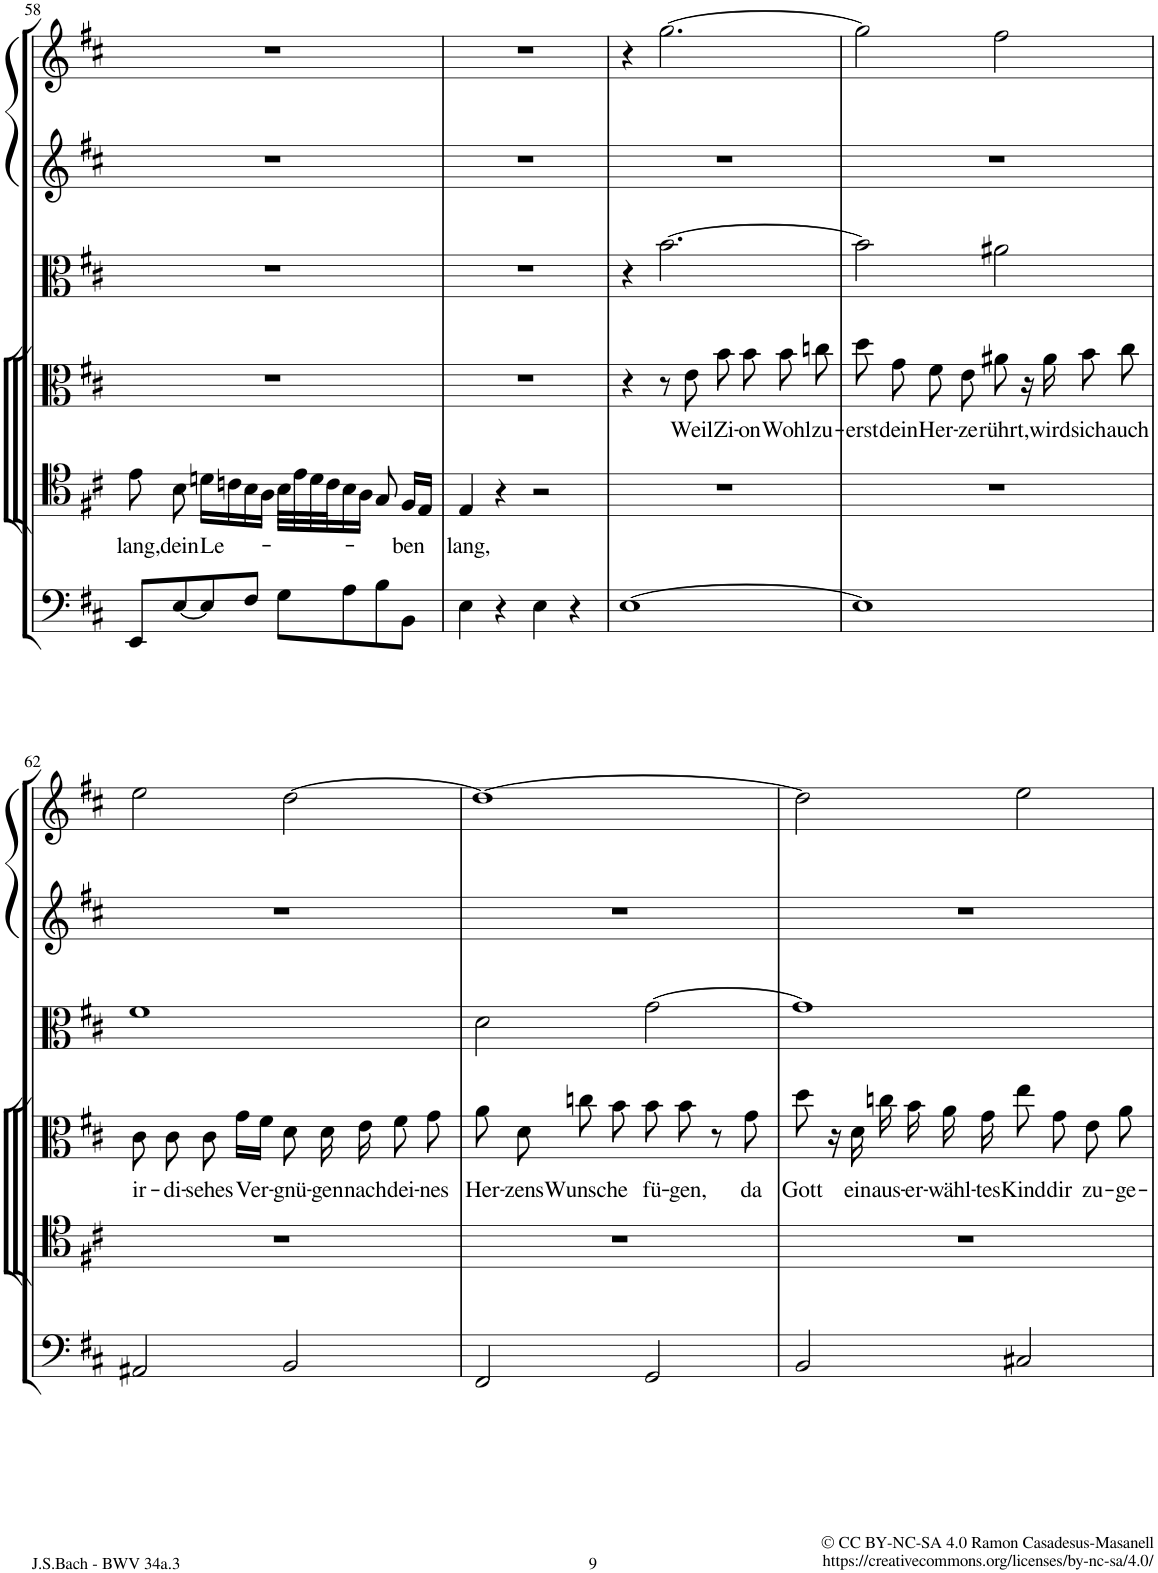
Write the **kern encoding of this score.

**kern	**kern	**text	**kern	**text	**kern	**kern	**kern
*part6	*part5	*part5	*part4	*part4	*part3	*part2	*part1
*staff6	*staff5	*staff5	*staff4	*staff4	*staff3	*staff2	*staff1
*I"Continuo	*I"Tenore	*	*I"Alto	*	*I"Viola	*I"Violino II	*I"Violino I
*	*	*	*	*	*I'Vla	*I'Vln	*I'Vln
!!LO:PB:g=z
*clefF4	*clefC4	*	*clefC3	*	*clefC3	*clefG2	*clefG2
*k[f#c#]	*k[f#c#]	*	*k[f#c#]	*	*k[f#c#]	*k[f#c#]	*k[f#c#]
*M4/4	*M4/4	*	*M4/4	*	*M4/4	*M4/4	*M4/4
*met(c)	*met(c)	*	*met(c)	*	*met(c)	*met(c)	*met(c)
=58	=58	=58	=58	=58	=58	=58	=58
!	!	!LO:LY:b	!	!	!	!	!
8EE/L	8e\	lang,	1r	.	1r	1r	1r
!	!	!LO:LY:b	!	!	!	!	!
[8E/	8B\	dein	.	.	.	.	.
!	!	!LO:LY:b	!	!	!	!	!
8E/]	16dn\LL	Le-	.	.	.	.	.
.	16cn\	.	.	.	.	.	.
8F#/J	16B\	.	.	.	.	.	.
.	16A\JJ	.	.	.	.	.	.
8G\L	32B\LLL	.	.	.	.	.	.
.	32e\	.	.	.	.	.	.
.	32d\	.	.	.	.	.	.
.	32c\J	.	.	.	.	.	.
8A\	16B\	.	.	.	.	.	.
.	16A\JJ	.	.	.	.	.	.
8B\	8G/	.	.	.	.	.	.
!	!	!LO:LY:b	!	!	!	!	!
8BB\J	16F#/LL	ben	.	.	.	.	.
.	16E/JJ	.	.	.	.	.	.
=59	=59	=59	=59	=59	=59	=59	=59
!	!	!LO:LY:b	!	!	!	!	!
4E\	4E/	lang,	1r	.	1r	1r	1r
4r	4r	.	.	.	.	.	.
4E\	2r	.	.	.	.	.	.
4r	.	.	.	.	.	.	.
=60	=60	=60	=60	=60	=60	=60	=60
[>1E	1r	.	4r	.	4r	1r	4r
.	.	.	8r	.	[>2.b\	.	[>2.gg\
!	!	!	!	!LO:LY:b	!	!	!
.	.	.	8e\	Weil	.	.	.
!	!	!	!	!LO:LY:b	!	!	!
.	.	.	8b\	Zi-	.	.	.
!	!	!	!	!LO:LY:b	!	!	!
.	.	.	8b\	-on	.	.	.
!	!	!	!	!LO:LY:b	!	!	!
.	.	.	8b\	Wohl	.	.	.
!	!	!	!	!LO:LY:b	!	!	!
.	.	.	8ccn\	zu-	.	.	.
=61	=61	=61	=61	=61	=61	=61	=61
!	!	!	!	!LO:LY:b	!	!	!
1E]	1r	.	8dd\	-erst	2b\]	1r	2gg\]
!	!	!	!	!LO:LY:b	!	!	!
.	.	.	8g\	dein	.	.	.
!	!	!	!	!LO:LY:b	!	!	!
.	.	.	8f#\	Her-	.	.	.
!	!	!	!	!LO:LY:b	!	!	!
.	.	.	8e\	-ze	.	.	.
!	!	!	!	!LO:LY:b	!	!	!
.	.	.	8a#X\	rührt,	2a#X\	.	2ff#\
.	.	.	16r	.	.	.	.
!	!	!	!	!LO:LY:b	!	!	!
.	.	.	16a#\	wird	.	.	.
!	!	!	!	!LO:LY:b	!	!	!
.	.	.	8b\	sich	.	.	.
!	!	!	!	!LO:LY:b	!	!	!
.	.	.	8cc#\	auch	.	.	.
!!LO:LB:g=z
=62	=62	=62	=62	=62	=62	=62	=62
!	!	!	!	!LO:LY:b	!	!	!
2AA#X/	1r	.	8c#\	ir-	1f#	1r	2ee\
!	!	!	!	!LO:LY:b	!	!	!
.	.	.	8c#\	-di-	.	.	.
!	!	!	!	!LO:LY:b	!	!	!
.	.	.	8c#\	-sehes	.	.	.
!	!	!	!	!LO:LY:b	!	!	!
.	.	.	16g\LL	Ver-	.	.	.
.	.	.	16f#\JJ	.	.	.	.
!	!	!	!	!LO:LY:b	!	!	!
2BB/	.	.	8d\	-gnü-	.	.	[>2dd\
!	!	!	!	!LO:LY:b	!	!	!
.	.	.	16d\	-gen	.	.	.
!	!	!	!	!LO:LY:b	!	!	!
.	.	.	16e\	nach	.	.	.
!	!	!	!	!LO:LY:b	!	!	!
.	.	.	8f#\	dei-	.	.	.
!	!	!	!	!LO:LY:b	!	!	!
.	.	.	8g\	-nes	.	.	.
=63	=63	=63	=63	=63	=63	=63	=63
!	!	!	!	!LO:LY:b	!	!	!
2FF#/	1r	.	8a\	Her-	2d\	1r	1dd_
!	!	!	!	!LO:LY:b	!	!	!
.	.	.	8d\	-zens	.	.	.
!	!	!	!	!LO:LY:b	!	!	!
.	.	.	8ccn\	Wunsche	.	.	.
.	.	.	8b\	.	.	.	.
!	!	!	!	!LO:LY:b	!	!	!
2GG/	.	.	8b\	fü-	[>2g\	.	.
!	!	!	!	!LO:LY:b	!	!	!
.	.	.	8b\	-gen,	.	.	.
.	.	.	8r	.	.	.	.
!	!	!	!	!LO:LY:b	!	!	!
.	.	.	8g\	da	.	.	.
=64	=64	=64	=64	=64	=64	=64	=64
!	!	!	!	!LO:LY:b	!	!	!
2BB/	1r	.	8dd\	Gott	1g]	1r	2dd\]
.	.	.	16r	.	.	.	.
!	!	!	!	!LO:LY:b	!	!	!
.	.	.	16d\	ein	.	.	.
!	!	!	!	!LO:LY:b	!	!	!
.	.	.	16ccn\	aus-	.	.	.
!	!	!	!	!LO:LY:b	!	!	!
.	.	.	16b\	-er-	.	.	.
!	!	!	!	!LO:LY:b	!	!	!
.	.	.	16a\	-wähl-	.	.	.
!	!	!	!	!LO:LY:b	!	!	!
.	.	.	16g\	-tes	.	.	.
!	!	!	!	!LO:LY:b	!	!	!
2C#X/	.	.	8ee\	Kind	.	.	2ee\
!	!	!	!	!LO:LY:b	!	!	!
.	.	.	8g\	dir	.	.	.
!	!	!	!	!LO:LY:b	!	!	!
.	.	.	8e\	zu-	.	.	.
!	!	!	!	!LO:LY:b	!	!	!
.	.	.	8a\	-ge-	.	.	.
=	=	=	=	=	=	=	=
*-	*-	*-	*-	*-	*-	*-	*-
